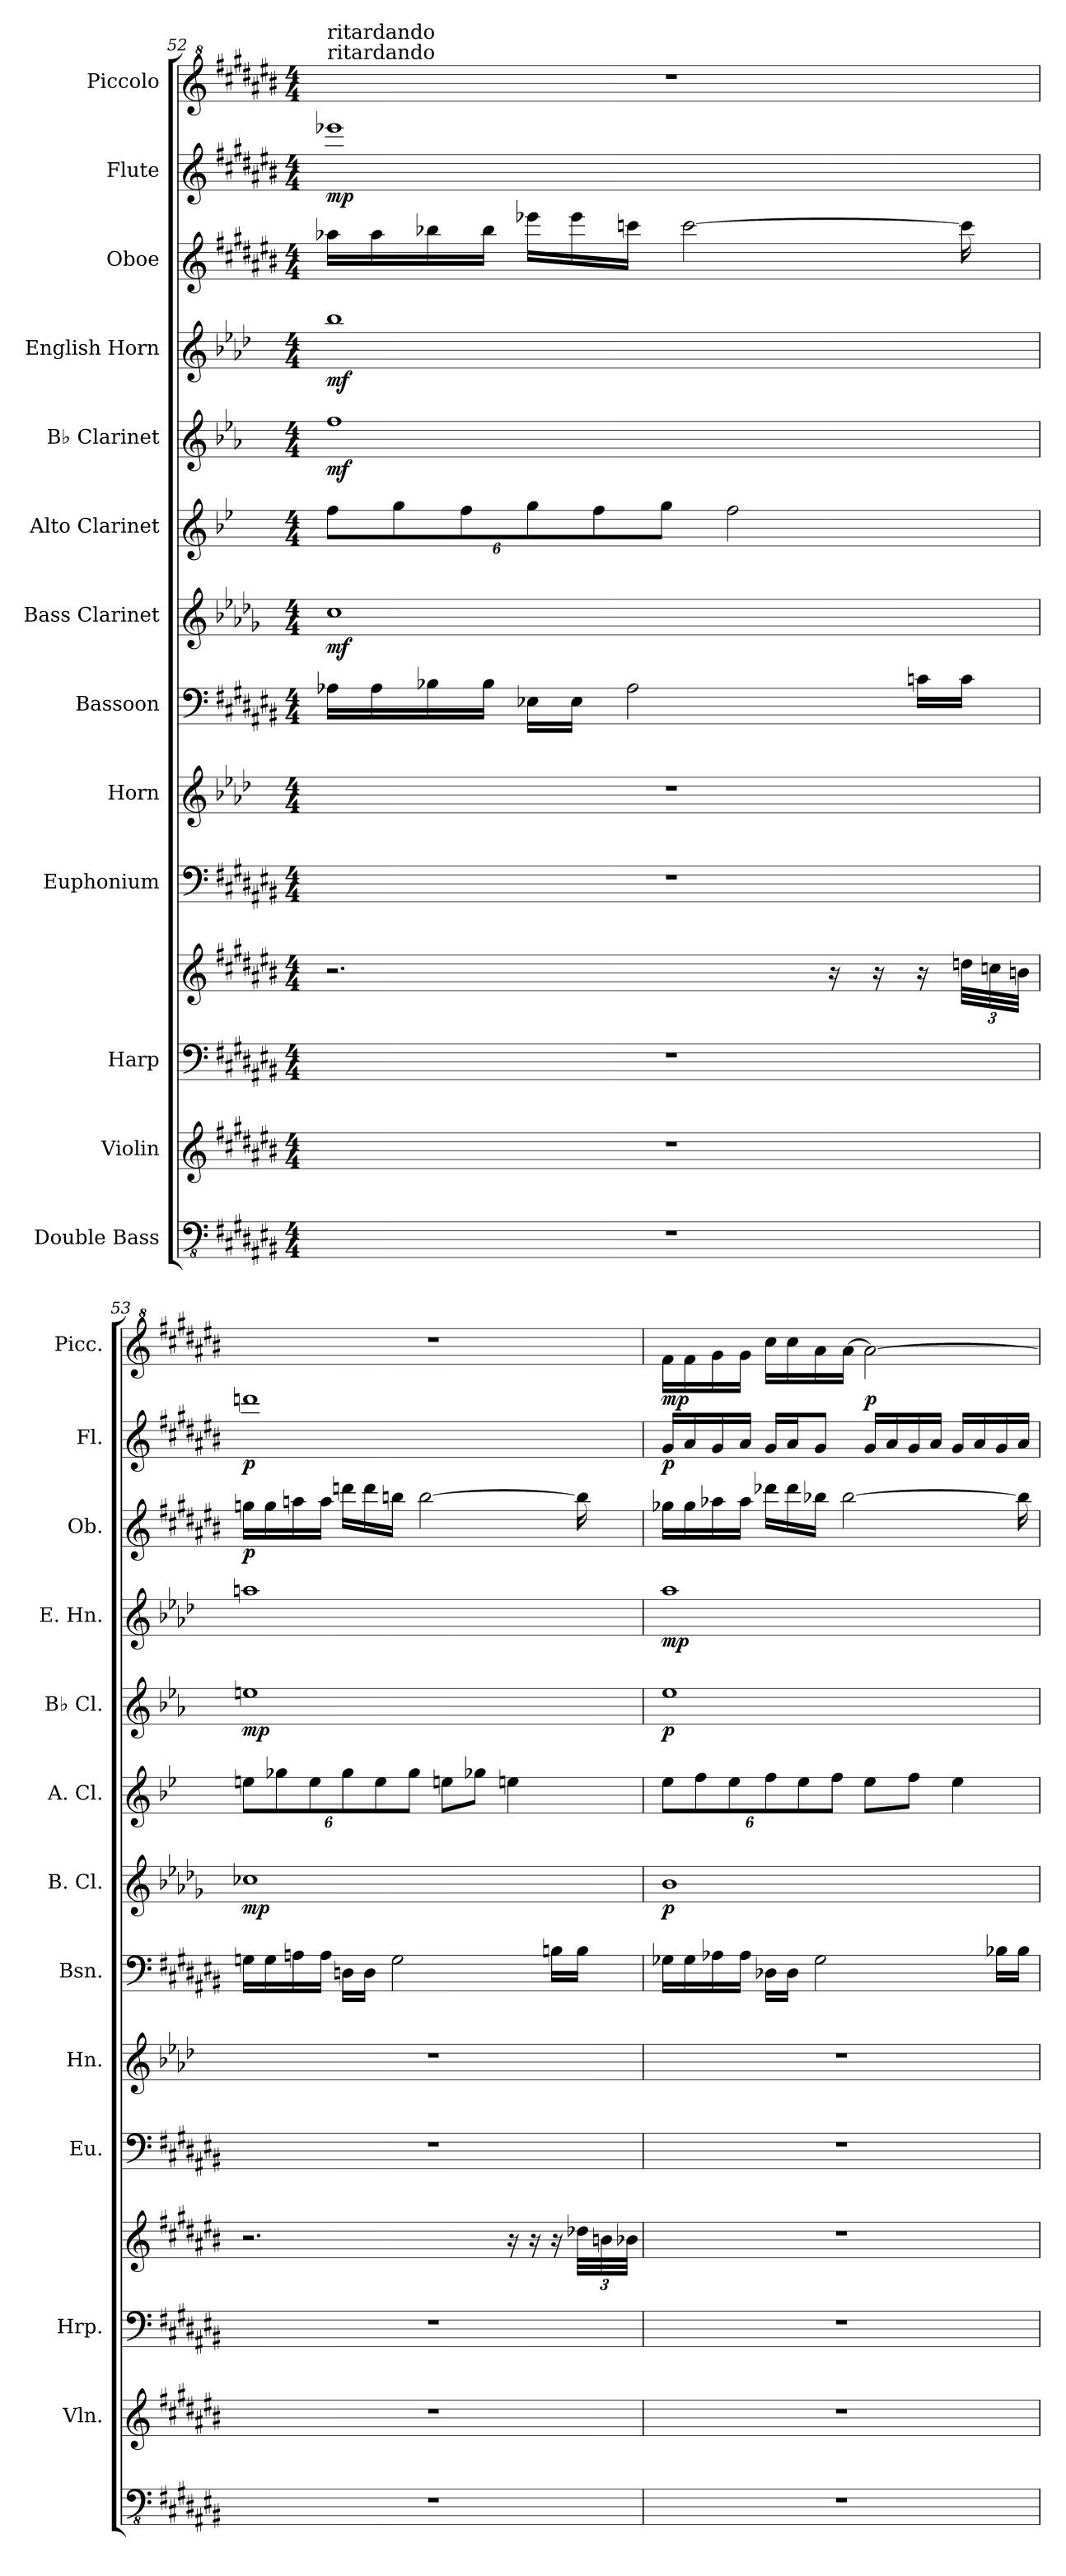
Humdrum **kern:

**kern	**kern	**kern	**kern	**kern	**kern	**kern	**kern	**dynam	**kern	**kern	**dynam	**kern	**dynam	**kern	**dynam	**kern	**dynam	**kern	**dynam
*part13	*part12	*part11	*part11	*part10	*part9	*part8	*part7	*part7	*part6	*part5	*part5	*part4	*part4	*part3	*part3	*part2	*part2	*part1	*part1
*staff14	*staff13	*staff12	*staff11	*staff10	*staff9	*staff8	*staff7	*staff7	*staff6	*staff5	*staff5	*staff4	*staff4	*staff3	*staff3	*staff2	*staff2	*staff1	*staff1
*I"Double Bass	*I"Violin	*I"Harp	*	*I"Euphonium	*I"Horn	*I"Bassoon	*I"Bass Clarinet	*	*I"Alto Clarinet	*I"B♭ Clarinet	*	*I"English Horn	*	*I"Oboe	*	*I"Flute	*	*I"Piccolo	*
*	*I'Vln.	*I'Hrp.	*	*I'Eu.	*I'Hn.	*I'Bsn.	*I'B. Cl.	*	*I'A. Cl.	*I'B♭ Cl.	*	*I'E. Hn.	*	*I'Ob.	*	*I'Fl.	*	*I'Picc.	*
*clefFv4	*clefG2	*clefF4	*clefG2	*clefF4	*clefG2	*clefF4	*clefG2	*	*clefG2	*clefG2	*	*clefG2	*	*clefG2	*	*clefG2	*	*clefG^2	*
*ITrd7c12	*	*	*	*	*ITrd4c7	*	*ITrd8c14	*	*ITrd5c9	*ITrd1c2	*	*ITrd4c7	*	*	*	*	*	*ITrd-7c-12	*
*k[f#c#g#d#a#e#b#]	*k[f#c#g#d#a#e#b#]	*k[f#c#g#d#a#e#b#]	*k[f#c#g#d#a#e#b#]	*k[f#c#g#d#a#e#b#]	*k[b-e-a-d-g-]	*k[f#c#g#d#a#e#b#]	*k[b-e-a-d-g-]	*	*k[b-e-a-d-g-]	*k[b-e-a-d-g-]	*	*k[b-e-a-d-g-]	*	*k[f#c#g#d#a#e#b#]	*	*k[f#c#g#d#a#e#b#]	*	*k[f#c#g#d#a#e#b#]	*
*C#:	*C#:	*C#:	*C#:	*C#:	*D-:	*C#:	*D-:	*	*D-:	*D-:	*	*D-:	*	*C#:	*	*C#:	*	*C#:	*
*M4/4	*M4/4	*M4/4	*M4/4	*M4/4	*M4/4	*M4/4	*M4/4	*	*M4/4	*M4/4	*	*M4/4	*	*M4/4	*	*M4/4	*	*M4/4	*
*	*	*	*	*	*	*	*	*	*Xbrackettup	*	*	*	*	*	*	*	*	*	*
=52	=52	=52	=52	=52	=52	=52	=52	=52	=52	=52	=52	=52	=52	=52	=52	=52	=52	=52	=52
!	!	!	!	!	!	!	!	!	!	!	!	!	!	!	!	!	!	!LO:TX:a:t=ritardando	!
!	!	!	!	!	!	!	!	!	!	!	!	!	!	!	!	!	!	!LO:TX:a:t=ritardando	!
!	!	!	!	!	!	!	!	!LO:DY:b	!	!	!LO:DY:b	!	!LO:DY:b	!	!	!	!LO:DY:b	!	!
1r	1r	1r	2.r	1r	1r	16A-X\LL	1c	mf	12a-\L	1ee-	mf	1ee-	mf	16aa-X\LL	.	1eee-X	mp	1r	.
.	.	.	.	.	.	16A-\	.	.	.	.	.	.	.	16aa-\	.	.	.	.	.
.	.	.	.	.	.	.	.	.	12b-\	.	.	.	.	.	.	.	.	.	.
.	.	.	.	.	.	16B-X\	.	.	.	.	.	.	.	16bb-X\	.	.	.	.	.
.	.	.	.	.	.	.	.	.	12a-\	.	.	.	.	.	.	.	.	.	.
.	.	.	.	.	.	16B-\JJ	.	.	.	.	.	.	.	16bb-\JJ	.	.	.	.	.
.	.	.	.	.	.	16E-X\LL	.	.	12b-\	.	.	.	.	16eee-X\LL	.	.	.	.	.
.	.	.	.	.	.	16E-\JJ	.	.	.	.	.	.	.	16eee-\	.	.	.	.	.
.	.	.	.	.	.	.	.	.	12a-\	.	.	.	.	.	.	.	.	.	.
.	.	.	.	.	.	2A-\	.	.	.	.	.	.	.	16cccn\JJ	.	.	.	.	.
.	.	.	.	.	.	.	.	.	12b-\J	.	.	.	.	.	.	.	.	.	.
.	.	.	.	.	.	.	.	.	.	.	.	.	.	[2ccc\	.	.	.	.	.
.	.	.	.	.	.	.	.	.	2a-\	.	.	.	.	.	.	.	.	.	.
.	.	.	16r	.	.	.	.	.	.	.	.	.	.	.	.	.	.	.	.
.	.	.	16r	.	.	.	.	.	.	.	.	.	.	.	.	.	.	.	.
.	.	.	16r	.	.	16cn\LL	.	.	.	.	.	.	.	.	.	.	.	.	.
*	*	*	*Xbrackettup	*	*	*	*	*	*	*	*	*	*	*	*	*	*	*	*
.	.	.	48ddn\LLL	.	.	16c\JJ	.	.	.	.	.	.	.	16ccc\]	.	.	.	.	.
.	.	.	48ccn\	.	.	.	.	.	.	.	.	.	.	.	.	.	.	.	.
.	.	.	48bn\JJJ	.	.	.	.	.	.	.	.	.	.	.	.	.	.	.	.
!!LO:PB:g=z
=53	=53	=53	=53	=53	=53	=53	=53	=53	=53	=53	=53	=53	=53	=53	=53	=53	=53	=53	=53
!	!	!	!	!	!	!	!	!LO:DY:b	!	!	!LO:DY:b	!	!	!	!LO:DY:b	!	!LO:DY:b	!	!
1r	1r	1r	2.r	1r	1r	16Gn\LL	1c-X	mp	12gn\L	1ddn	mp	1ddn	.	16ggn\LL	p	1dddn	p	1r	.
.	.	.	.	.	.	16G\	.	.	.	.	.	.	.	16gg\	.	.	.	.	.
.	.	.	.	.	.	.	.	.	12b--X\	.	.	.	.	.	.	.	.	.	.
.	.	.	.	.	.	16An\	.	.	.	.	.	.	.	16aan\	.	.	.	.	.
.	.	.	.	.	.	.	.	.	12g\	.	.	.	.	.	.	.	.	.	.
.	.	.	.	.	.	16A\JJ	.	.	.	.	.	.	.	16aa\JJ	.	.	.	.	.
.	.	.	.	.	.	16Dn\LL	.	.	12b--\	.	.	.	.	16dddn\LL	.	.	.	.	.
.	.	.	.	.	.	16D\JJ	.	.	.	.	.	.	.	16ddd\	.	.	.	.	.
.	.	.	.	.	.	.	.	.	12g\	.	.	.	.	.	.	.	.	.	.
.	.	.	.	.	.	2G\	.	.	.	.	.	.	.	16bbn\JJ	.	.	.	.	.
.	.	.	.	.	.	.	.	.	12b--\J	.	.	.	.	.	.	.	.	.	.
.	.	.	.	.	.	.	.	.	.	.	.	.	.	[2bb\	.	.	.	.	.
.	.	.	.	.	.	.	.	.	8gn\L	.	.	.	.	.	.	.	.	.	.
.	.	.	.	.	.	.	.	.	8b--X\J	.	.	.	.	.	.	.	.	.	.
.	.	.	16r	.	.	.	.	.	4gn\	.	.	.	.	.	.	.	.	.	.
.	.	.	16r	.	.	.	.	.	.	.	.	.	.	.	.	.	.	.	.
.	.	.	16r	.	.	16Bn\LL	.	.	.	.	.	.	.	.	.	.	.	.	.
.	.	.	48dd-X\LLL	.	.	16B\JJ	.	.	.	.	.	.	.	16bb\]	.	.	.	.	.
.	.	.	48bn\	.	.	.	.	.	.	.	.	.	.	.	.	.	.	.	.
.	.	.	48b-X\JJJ	.	.	.	.	.	.	.	.	.	.	.	.	.	.	.	.
=54	=54	=54	=54	=54	=54	=54	=54	=54	=54	=54	=54	=54	=54	=54	=54	=54	=54	=54	=54
!	!	!	!	!	!	!	!	!LO:DY:b	!	!	!LO:DY:b	!	!LO:DY:b	!	!	!	!LO:DY:b	!	!LO:DY:b
1r	1r	1r	1r	1r	1r	16G-X\LL	1B-	p	12g-\L	1dd-	p	1dd-	mp	16gg-X\LL	.	16g#/LL	p	16fff#\LL	mp
.	.	.	.	.	.	16G-\	.	.	.	.	.	.	.	16gg-\	.	16a#/	.	16fff#\	.
.	.	.	.	.	.	.	.	.	12a-\	.	.	.	.	.	.	.	.	.	.
.	.	.	.	.	.	16A-X\	.	.	.	.	.	.	.	16aa-X\	.	16g#/	.	16ggg#\	.
.	.	.	.	.	.	.	.	.	12g-\	.	.	.	.	.	.	.	.	.	.
.	.	.	.	.	.	16A-\JJ	.	.	.	.	.	.	.	16aa-\JJ	.	16a#/JJ	.	16ggg#\JJ	.
.	.	.	.	.	.	16D-X\LL	.	.	12a-\	.	.	.	.	16ddd-X\LL	.	16g#/LL	.	16cccc#\LL	.
.	.	.	.	.	.	16D-\JJ	.	.	.	.	.	.	.	16ddd-\	.	16a#/J	.	16cccc#\	.
.	.	.	.	.	.	.	.	.	12g-\	.	.	.	.	.	.	.	.	.	.
.	.	.	.	.	.	2G-\	.	.	.	.	.	.	.	16bb-X\JJ	.	8g#/J	.	16aaa#\	.
.	.	.	.	.	.	.	.	.	12a-\J	.	.	.	.	.	.	.	.	.	.
.	.	.	.	.	.	.	.	.	.	.	.	.	.	[2bb-\	.	.	.	[16aaa#\JJ	.
!	!	!	!	!	!	!	!	!	!	!	!	!	!	!	!	!	!	!	!LO:DY:b
.	.	.	.	.	.	.	.	.	8g-\L	.	.	.	.	.	.	16g#/LL	.	2aaa#\_	p
.	.	.	.	.	.	.	.	.	.	.	.	.	.	.	.	16a#/	.	.	.
.	.	.	.	.	.	.	.	.	8a-\J	.	.	.	.	.	.	16g#/	.	.	.
.	.	.	.	.	.	.	.	.	.	.	.	.	.	.	.	16a#/JJ	.	.	.
.	.	.	.	.	.	.	.	.	4g-\	.	.	.	.	.	.	16g#/LL	.	.	.
.	.	.	.	.	.	.	.	.	.	.	.	.	.	.	.	16a#/	.	.	.
.	.	.	.	.	.	16B-X\LL	.	.	.	.	.	.	.	.	.	16g#/	.	.	.
.	.	.	.	.	.	16B-\JJ	.	.	.	.	.	.	.	16bb-\]	.	16a#/JJ	.	.	.
=	=	=	=	=	=	=	=	=	=	=	=	=	=	=	=	=	=	=	=
*-	*-	*-	*-	*-	*-	*-	*-	*-	*-	*-	*-	*-	*-	*-	*-	*-	*-	*-	*-
